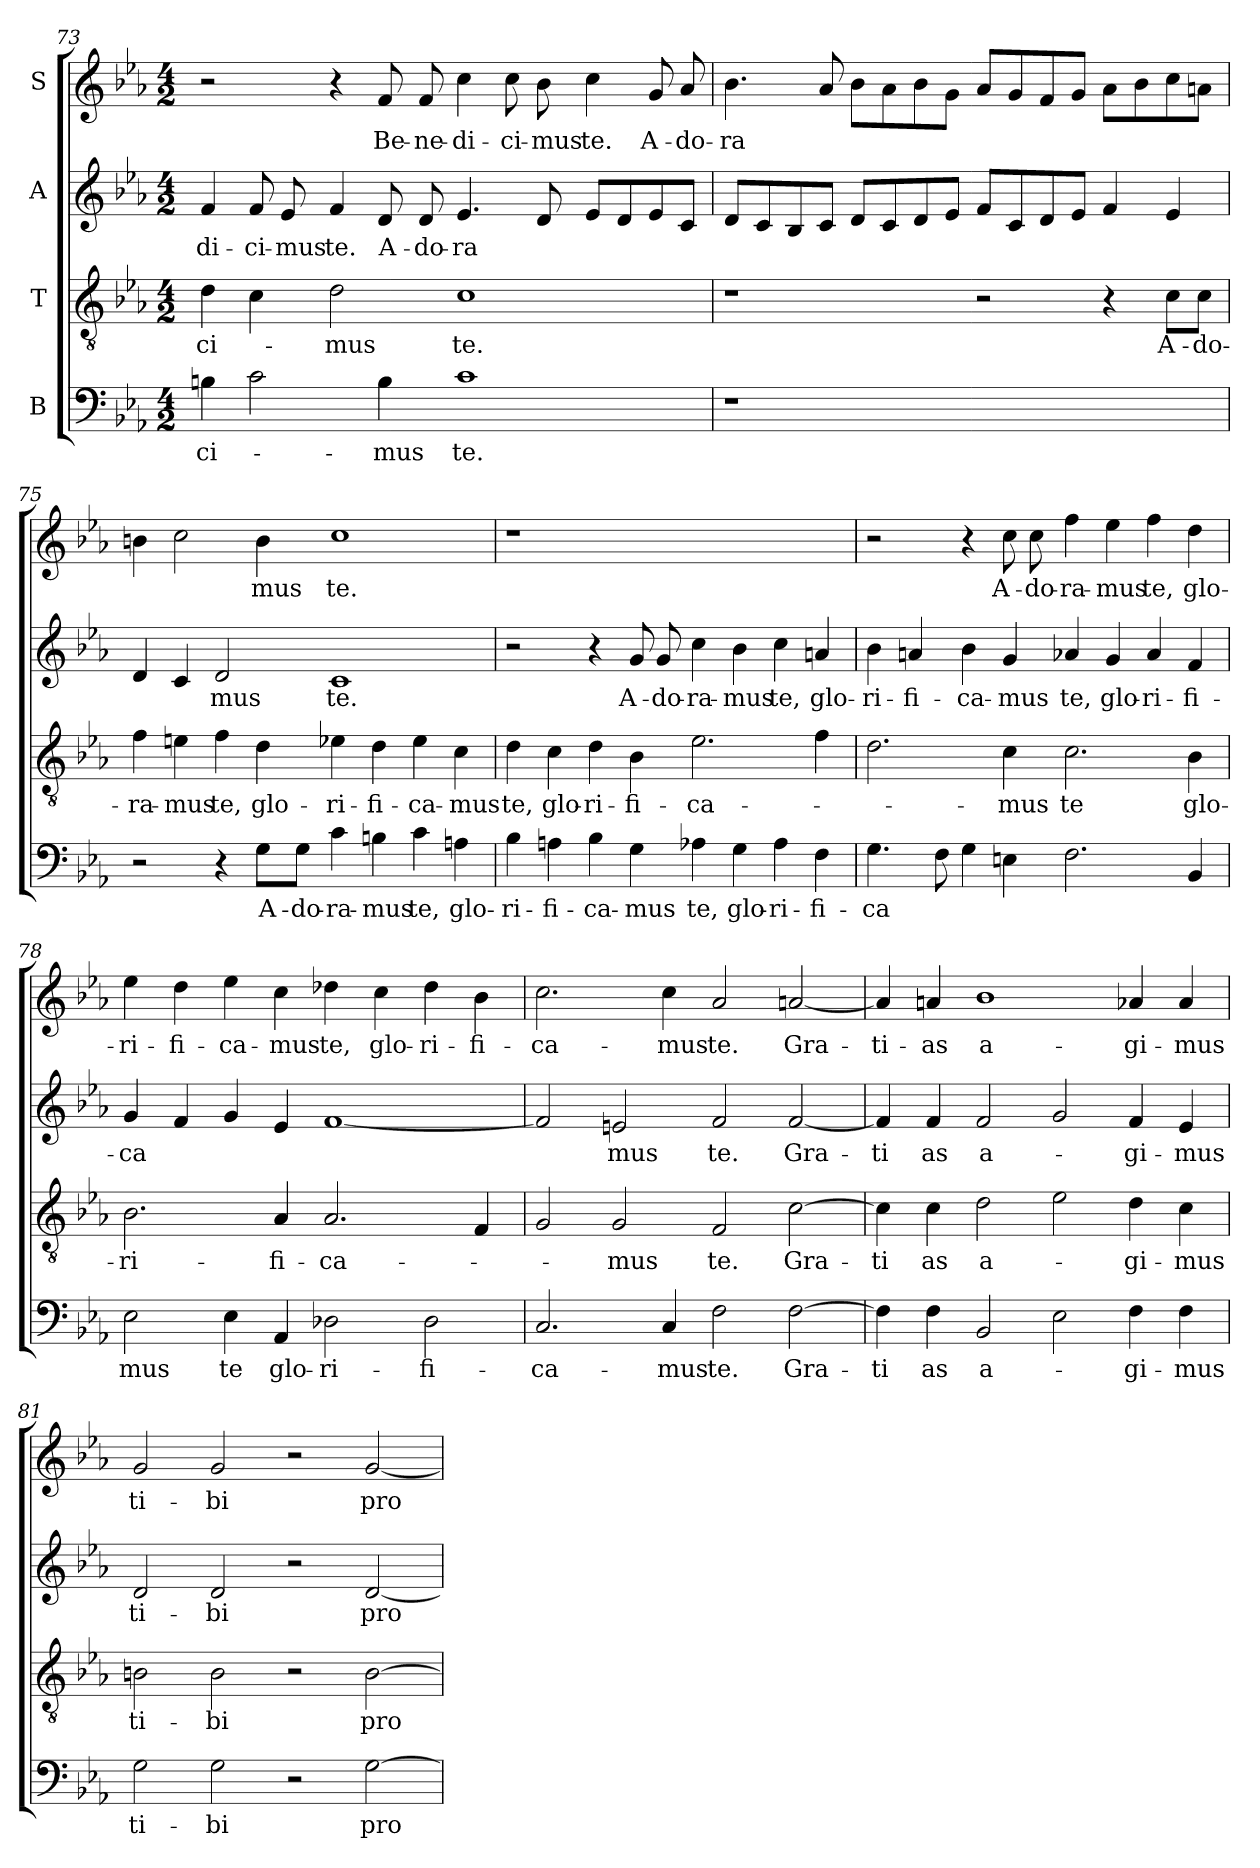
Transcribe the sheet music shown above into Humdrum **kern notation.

**kern	**text	**kern	**text	**kern	**text	**kern	**text
*part4	*part4	*part3	*part3	*part2	*part2	*part1	*part1
*staff4	*staff4	*staff3	*staff3	*staff2	*staff2	*staff1	*staff1
*I"B	*	*I"T	*	*I"A	*	*I"S	*
*clefF4	*	*clefGv2	*	*clefG2	*	*clefG2	*
*k[b-e-a-]	*	*k[b-e-a-]	*	*k[b-e-a-]	*	*k[b-e-a-]	*
*E-:	*	*E-:	*	*E-:	*	*E-:	*
*M4/2	*	*M4/2	*	*M4/2	*	*M4/2	*
=73	=73	=73	=73	=73	=73	=73	=73
4Bn\	-ci-	4d\	-ci-	4f/	di-	2r	.
2c\	.	4c\	.	8f/	ci-	.	.
.	.	.	.	8e-/	mus	.	.
.	.	2d\	mus	4f/	te.	4r	.
4B\	mus	.	.	8d/	A-	8f/	Be-
.	.	.	.	8d/	-do-	8f/	ne-
1c	te.	1c	te.	4.e-/	ra-	4cc\	di-
.	.	.	.	.	.	8cc\	ci-
.	.	.	.	8d/	--	8b-\	mus
.	.	.	.	8e-/L	.	4cc\	te.
.	.	.	.	8d/	.	.	.
.	.	.	.	8e-/	.	8g/	A-
.	.	.	.	8c/J	.	8a-/	-do-
!!LO:LB:g=z
=74	=74	=74	=74	=74	=74	=74	=74
1r	.	1r	.	8d/L	.	4.b-\	ra-
.	.	.	.	8c/	.	.	.
.	.	.	.	8B-/	.	.	.
.	.	.	.	8c/J	.	8a-/	--
.	.	.	.	8d/L	.	8b-\L	.
.	.	.	.	8c/	.	8a-\	.
.	.	.	.	8d/	.	8b-\	.
.	.	.	.	8e-/J	.	8g\J	.
1ryy	.	2r	.	8f/L	.	8a-/L	.
.	.	.	.	8c/	.	8g/	.
.	.	.	.	8d/	.	8f/	.
.	.	.	.	8e-/J	.	8g/J	.
.	.	4r	.	4f/	.	8a-\L	.
.	.	.	.	.	.	8b-\	.
.	.	8c\L	A-	4e-/	.	8cc\	.
.	.	8c\J	-do-	.	.	8an\J	.
=75	=75	=75	=75	=75	=75	=75	=75
2r	.	4f\	ra-	4d/	--	4bn\	--
.	.	4en\	mus	4c/	.	2cc\	.
4r	.	4f\	te,	2d/	mus	.	.
8G\L	A-	4d\	glo-	.	.	4b\	mus
8G\J	do-	.	.	.	.	.	.
4c\	ra-	4e-X\	-ri-	1c	te.	1cc	te.
4Bn\	mus	4d\	-fi-	.	.	.	.
4c\	te,	4e-\	ca-	.	.	.	.
4An\	glo-	4c\	mus	.	.	.	.
=76	=76	=76	=76	=76	=76	=76	=76
4B-\	-ri-	4d\	te,	2r	.	1r	.
4An\	-fi-	4c\	glo-	.	.	.	.
4B-\	ca-	4d\	-ri-	4r	.	.	.
4G\	mus	4B-\	-fi-	8g/	A-	.	.
.	.	.	.	8g/	do-	.	.
4A-X\	te,	2.e-\	ca-	4cc\	ra-	1ryy	.
4G\	glo-	.	.	4b-\	mus	.	.
4A-\	-ri-	.	.	4cc\	te,	.	.
4F\	-fi-	4f\	.	4an/	glo-	.	.
!!LO:PB:g=z
=77	=77	=77	=77	=77	=77	=77	=77
4.G\	ca	2.d\	.	4b-\	-ri-	2r	.
.	.	.	.	4an/	-fi-	.	.
8F\	.	.	.	.	.	.	.
4G\	--	.	.	4b-\	ca-	4r	.
4En\	.	4c\	-mus	4g/	mus	8cc\	A-
.	.	.	.	.	.	8cc\	do-
2.F\	.	2.c\	te	4a-X/	te,	4ff\	ra-
.	.	.	.	4g/	glo-	4ee-\	mus
.	.	.	.	4a-/	-ri-	4ff\	te,
4BB-/	.	4B-\	glo-	4f/	-fi-	4dd\	glo-
=78	=78	=78	=78	=78	=78	=78	=78
2E-\	-mus	2.B-\	ri-	4g/	ca	4ee-\	ri-
.	.	.	.	4f/	.	4dd\	-fi-
4E-\	te	.	.	4g/	.	4ee-\	ca-
4AA-/	glo-	4A-/	-fi-	4e-/	.	4cc\	mus
2D-X\	ri-	2.A-/	ca-	[1f	.	4dd-X\	te,
.	.	.	.	.	.	4cc\	glo-
2D-\	-fi-	.	.	.	.	4dd-\	ri-
.	.	4F/	.	.	.	4b-\	-fi-
=79	=79	=79	=79	=79	=79	=79	=79
2.C/	ca-	2G/	.	2f/]	.	2.cc\	ca-
.	.	2G/	mus	2en/	-mus	.	.
4C/	mus	.	.	.	.	4cc\	mus
2F\	te.	2F/	te.	2f/	te.	2a-/	te.
[2F\	Gra-	[2c\	Gra-	[2f/	Gra-	[2an/	Gra-
=80	=80	=80	=80	=80	=80	=80	=80
4F\]	-ti	4c\]	-ti	4f/]	-ti	4a/]	-ti-
4F\	-as	4c\	-as	4f/	-as	4an/	-as
2BB-/	a-	2d\	a-	2f/	a-	1b-	a-
2E-\	.	2e-\	.	2g/	.	.	.
4F\	gi-	4d\	gi-	4f/	gi-	4a-X/	gi-
4F\	mus	4c\	mus	4e-/	mus	4a-/	mus
!!LO:LB:g=z
=81	=81	=81	=81	=81	=81	=81	=81
2G\	ti-	2Bn\	ti-	2d/	ti-	2g/	ti-
2G\	bi	2B\	bi	2d/	bi	2g/	bi
2r	.	2r	.	2r	.	2r	.
[2G\	pro-	[2B\	pro-	[2d/	pro-	[2g/	pro-
=	=	=	=	=	=	=	=
*-	*-	*-	*-	*-	*-	*-	*-
